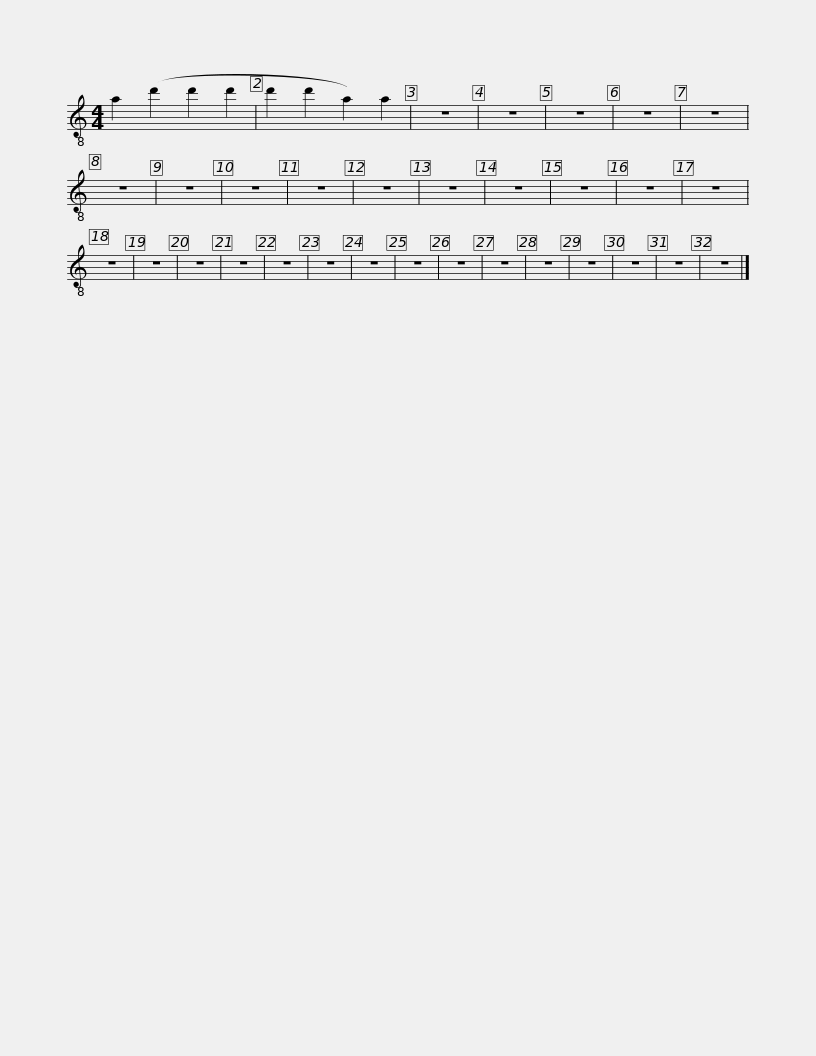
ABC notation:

X:1
L:1/8
M:4/4
I:linebreak $
K:C
V:1 treble-8
V:1
 a2 (d'2 d'2 d'2 | d'2 d'2 a2) a2 | z8 | z8 | z8 | %5
 z8 | z8 | z8 | z8 | z8 | %10
 z8 | z8 | z8 | z8 | z8 | %15
 z8 | z8 | z8 |$ z8 | z8 | %20
 z8 | z8 | z8 | z8 | z8 | %25
 z8 | z8 | z8 | z8 | z8 | %30
 z8 | z8 |] %32
